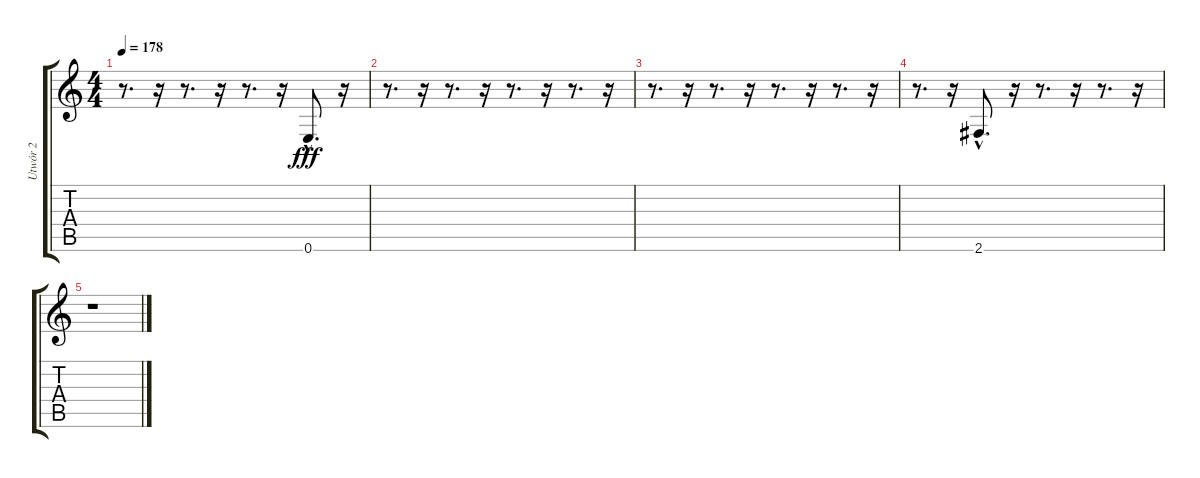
\track ("Utwór 2" "Utwór 2") {instrument fretlessbass}
\staff {score tabs}
\tuning (E4 B3 G3 D3 A2 E2) {hide}
\ts (4 4)
\tempo 178
\clef g2
\ks c
r.8{d dy fff} r.16 r.8{d} r.16 r.8{d} r.16 0.6{hac}.8{d} r.16 |
r.8{d} r.16 r.8{d} r.16 r.8{d} r.16 r.8{d} r.16 |
r.8{d} r.16 r.8{d} r.16 r.8{d} r.16 r.8{d} r.16 |
r.8{d} r.16 2.6{hac}.8{d} r.16 r.8{d} r.16 r.8{d} r.16 |
r.1
